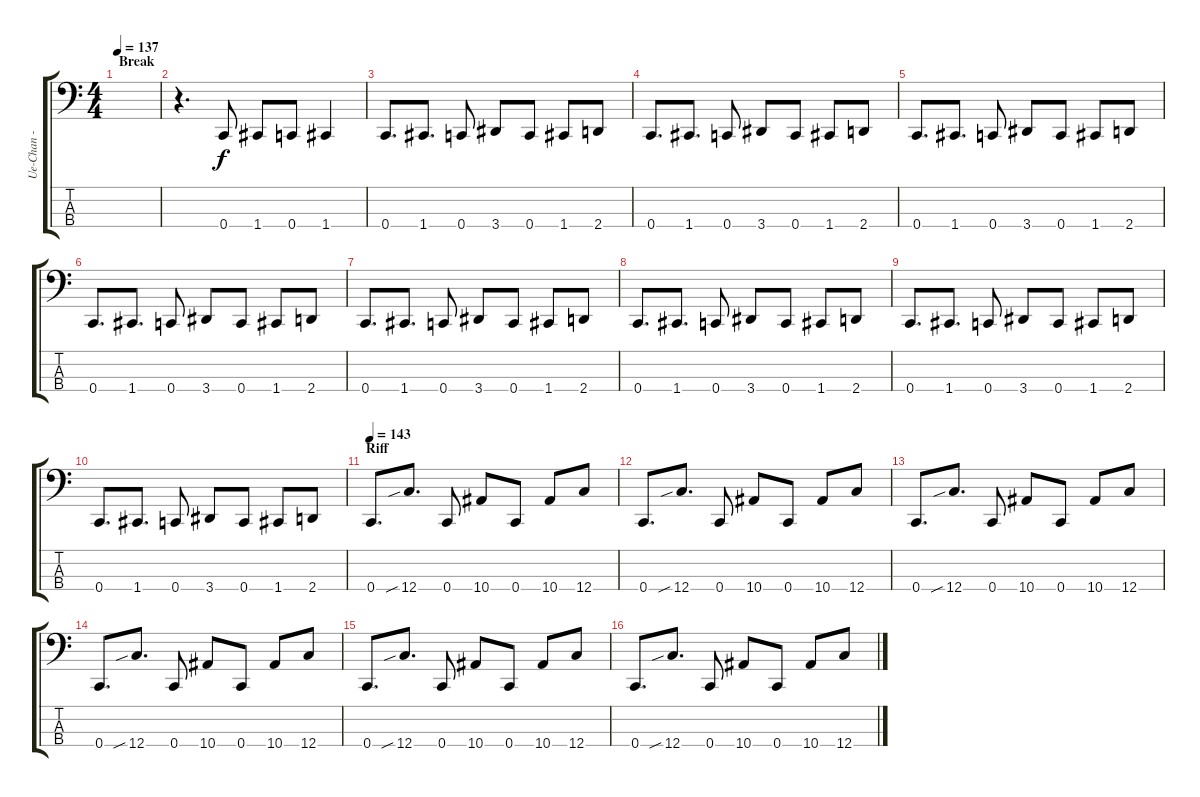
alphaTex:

\track ("Ue-Chan - Bass" "Ue-Chan - ") {instrument electricbassfinger}
\staff {score tabs}
\tuning (F2 C2 G1 C1) {hide}
\ts (4 4)
\section ("" "Break")
\tempo 137
\clef f4
\ks c
|
r.4{d} 0.4.8 1.4.8 0.4.8 1.4.4 |
0.4.8{d} 1.4.8{d} 0.4.8 3.4.8 0.4.8 1.4.8 2.4.8 |
0.4.8{d} 1.4.8{d} 0.4.8 3.4.8 0.4.8 1.4.8 2.4.8 |
0.4.8{d} 1.4.8{d} 0.4.8 3.4.8 0.4.8 1.4.8 2.4.8 |
0.4.8{d} 1.4.8{d} 0.4.8 3.4.8 0.4.8 1.4.8 2.4.8 |
0.4.8{d} 1.4.8{d} 0.4.8 3.4.8 0.4.8 1.4.8 2.4.8 |
0.4.8{d} 1.4.8{d} 0.4.8 3.4.8 0.4.8 1.4.8 2.4.8 |
0.4.8{d} 1.4.8{d} 0.4.8 3.4.8 0.4.8 1.4.8 2.4.8 |
0.4.8{d} 1.4.8{d} 0.4.8 3.4.8 0.4.8 1.4.8 2.4.8 |
\section ("" "Riff")
\tempo 143
0.4.8{d} 12.4{sib}.8{d} 0.4.8 10.4.8 0.4.8 10.4.8 12.4.8 |
0.4.8{d} 12.4{sib}.8{d} 0.4.8 10.4.8 0.4.8 10.4.8 12.4.8 |
0.4.8{d} 12.4{sib}.8{d} 0.4.8 10.4.8 0.4.8 10.4.8 12.4.8 |
0.4.8{d} 12.4{sib}.8{d} 0.4.8 10.4.8 0.4.8 10.4.8 12.4.8 |
0.4.8{d} 12.4{sib}.8{d} 0.4.8 10.4.8 0.4.8 10.4.8 12.4.8 |
0.4.8{d} 12.4{sib}.8{d} 0.4.8 10.4.8 0.4.8 10.4.8 12.4.8
